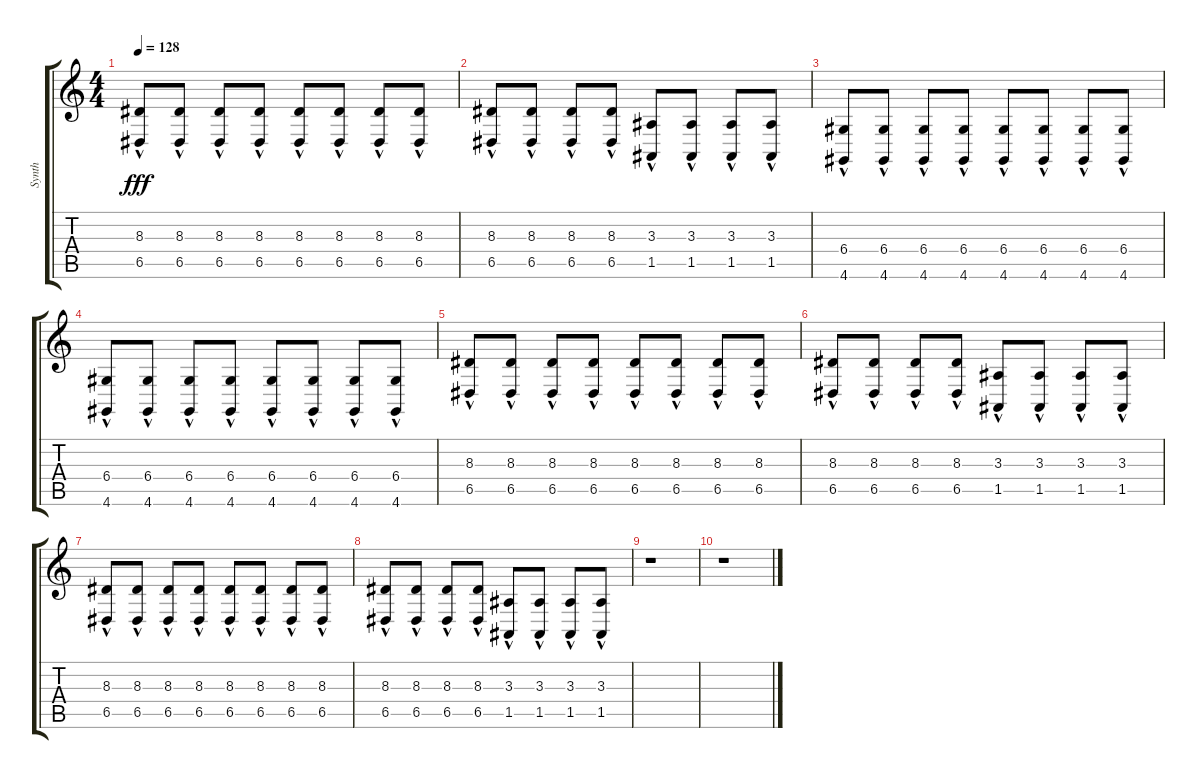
\track ("Synth" "Synth") {instrument pad3polysynth}
\staff {score tabs}
\tuning (E4 B3 G3 D3 A2 E2) {hide}
\ts (4 4)
\tempo 128
\clef g2
\ks c
(8.3 6.5{hac}).8{dy fff} (8.3 6.5{hac}).8 (8.3 6.5{hac}).8 (8.3 6.5{hac}).8 (8.3 6.5{hac}).8 (8.3 6.5{hac}).8 (8.3 6.5{hac}).8 (8.3 6.5{hac}).8 |
(8.3 6.5{hac}).8 (8.3 6.5{hac}).8 (8.3 6.5{hac}).8 (8.3 6.5{hac}).8 (3.3 1.5{hac}).8 (3.3 1.5{hac}).8 (3.3 1.5{hac}).8 (3.3 1.5{hac}).8 |
(6.4 4.6{hac}).8 (6.4 4.6{hac}).8 (6.4 4.6{hac}).8 (6.4 4.6{hac}).8 (6.4 4.6{hac}).8 (6.4 4.6{hac}).8 (6.4 4.6{hac}).8 (6.4 4.6{hac}).8 |
(6.4 4.6{hac}).8 (6.4 4.6{hac}).8 (6.4 4.6{hac}).8 (6.4 4.6{hac}).8 (6.4 4.6{hac}).8 (6.4 4.6{hac}).8 (6.4 4.6{hac}).8 (6.4 4.6{hac}).8 |
(8.3 6.5{hac}).8 (8.3 6.5{hac}).8 (8.3 6.5{hac}).8 (8.3 6.5{hac}).8 (8.3 6.5{hac}).8 (8.3 6.5{hac}).8 (8.3 6.5{hac}).8 (8.3 6.5{hac}).8 |
(8.3 6.5{hac}).8 (8.3 6.5{hac}).8 (8.3 6.5{hac}).8 (8.3 6.5{hac}).8 (3.3 1.5{hac}).8 (3.3 1.5{hac}).8 (3.3 1.5{hac}).8 (3.3 1.5{hac}).8 |
(8.3 6.5{hac}).8 (8.3 6.5{hac}).8 (8.3 6.5{hac}).8 (8.3 6.5{hac}).8 (8.3 6.5{hac}).8 (8.3 6.5{hac}).8 (8.3 6.5{hac}).8 (8.3 6.5{hac}).8 |
(8.3 6.5{hac}).8 (8.3 6.5{hac}).8 (8.3 6.5{hac}).8 (8.3 6.5{hac}).8 (3.3 1.5{hac}).8 (3.3 1.5{hac}).8 (3.3 1.5{hac}).8 (3.3 1.5{hac}).8 |
r.1 |
r.1
